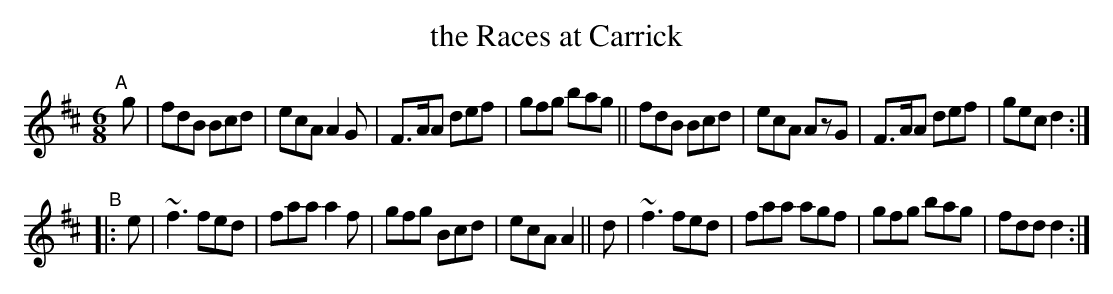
X:1
T: the Races at Carrick
M: 6/8
L: 1/8
K: D
"^A"[|] g |\
fdB Bcd | ecA A2G | F>AA def | gfg bag ||\
fdB Bcd | ecA AzG | F>AA def | gec d2 :|
"^B"|:\
e | ~f3 fed | faa a2f | gfg  Bcd | ecA A2 ||\
d | ~f3 fed | faa agf | gfg  bag | fdd d2 :|
